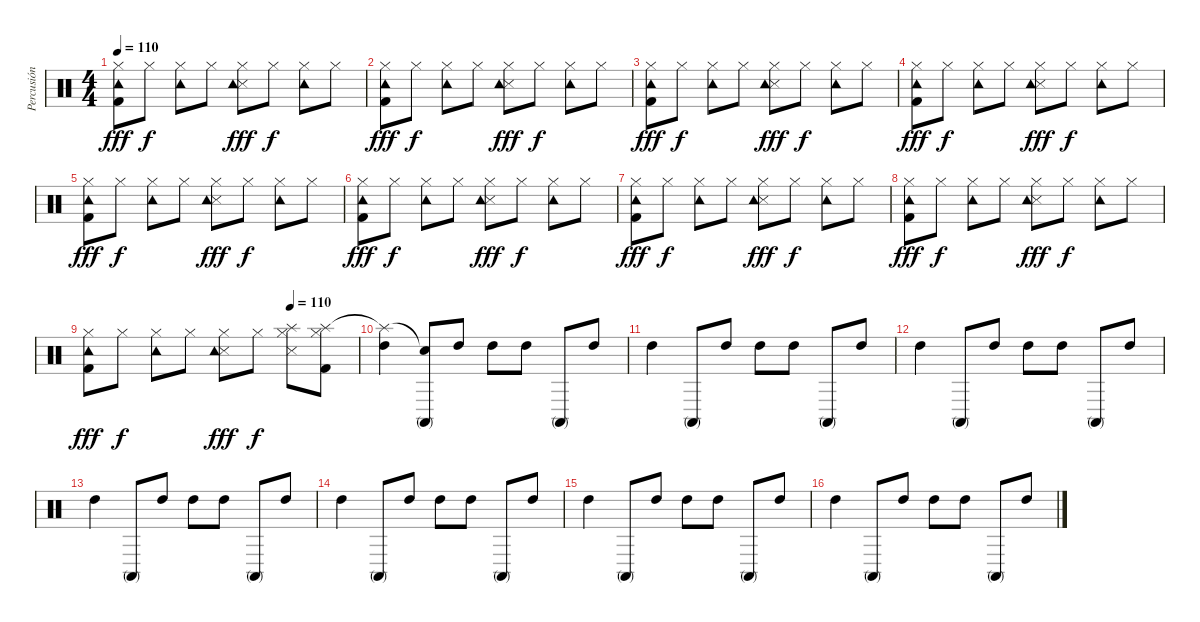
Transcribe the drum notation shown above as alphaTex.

\track ("Percusión" "Percusión") {instrument percussion}
\staff {score}
\articulation defaults
\ts (4 4)
\tempo 110
\clef neutral
\ks c
("Hi-Hat (closed)" "Kick (hit) 2" "Tambourine (hit)").8{dy fff} "Hi-Hat (closed)".8{dy f} ("Hi-Hat (closed)" "Tambourine (hit)").8 "Hi-Hat (closed)".8 ("Hi-Hat (closed)" "Snare (side stick) 3" "Tambourine (hit)").8{dy fff} "Hi-Hat (closed)".8{dy f} ("Hi-Hat (closed)" "Tambourine (hit)").8 "Hi-Hat (closed)".8 |
("Hi-Hat (closed)" "Kick (hit) 2" "Tambourine (hit)").8{dy fff} "Hi-Hat (closed)".8{dy f} ("Hi-Hat (closed)" "Tambourine (hit)").8 "Hi-Hat (closed)".8 ("Hi-Hat (closed)" "Snare (side stick) 3" "Tambourine (hit)").8{dy fff} "Hi-Hat (closed)".8{dy f} ("Hi-Hat (closed)" "Tambourine (hit)").8 "Hi-Hat (closed)".8 |
("Hi-Hat (closed)" "Kick (hit) 2" "Tambourine (hit)").8{dy fff} "Hi-Hat (closed)".8{dy f} ("Hi-Hat (closed)" "Tambourine (hit)").8 "Hi-Hat (closed)".8 ("Hi-Hat (closed)" "Snare (side stick) 3" "Tambourine (hit)").8{dy fff} "Hi-Hat (closed)".8{dy f} ("Hi-Hat (closed)" "Tambourine (hit)").8 "Hi-Hat (closed)".8 |
("Hi-Hat (closed)" "Kick (hit) 2" "Tambourine (hit)").8{dy fff} "Hi-Hat (closed)".8{dy f} ("Hi-Hat (closed)" "Tambourine (hit)").8 "Hi-Hat (closed)".8 ("Hi-Hat (closed)" "Snare (side stick) 3" "Tambourine (hit)").8{dy fff} "Hi-Hat (closed)".8{dy f} ("Hi-Hat (closed)" "Tambourine (hit)").8 "Hi-Hat (closed)".8 |
("Hi-Hat (closed)" "Kick (hit) 2" "Tambourine (hit)").8{dy fff} "Hi-Hat (closed)".8{dy f} ("Hi-Hat (closed)" "Tambourine (hit)").8 "Hi-Hat (closed)".8 ("Hi-Hat (closed)" "Snare (side stick) 3" "Tambourine (hit)").8{dy fff} "Hi-Hat (closed)".8{dy f} ("Hi-Hat (closed)" "Tambourine (hit)").8 "Hi-Hat (closed)".8 |
("Hi-Hat (closed)" "Kick (hit) 2" "Tambourine (hit)").8{dy fff} "Hi-Hat (closed)".8{dy f} ("Hi-Hat (closed)" "Tambourine (hit)").8 "Hi-Hat (closed)".8 ("Hi-Hat (closed)" "Snare (side stick) 3" "Tambourine (hit)").8{dy fff} "Hi-Hat (closed)".8{dy f} ("Hi-Hat (closed)" "Tambourine (hit)").8 "Hi-Hat (closed)".8 |
("Hi-Hat (closed)" "Kick (hit) 2" "Tambourine (hit)").8{dy fff} "Hi-Hat (closed)".8{dy f} ("Hi-Hat (closed)" "Tambourine (hit)").8 "Hi-Hat (closed)".8 ("Hi-Hat (closed)" "Snare (side stick) 3" "Tambourine (hit)").8{dy fff} "Hi-Hat (closed)".8{dy f} ("Hi-Hat (closed)" "Tambourine (hit)").8 "Hi-Hat (closed)".8 |
("Hi-Hat (closed)" "Kick (hit) 2" "Tambourine (hit)").8{dy fff} "Hi-Hat (closed)".8{dy f} ("Hi-Hat (closed)" "Tambourine (hit)").8 "Hi-Hat (closed)".8 ("Hi-Hat (closed)" "Snare (side stick) 3" "Tambourine (hit)").8{dy fff} "Hi-Hat (closed)".8{dy f} ("Hi-Hat (closed)" "Tambourine (hit)").8 "Hi-Hat (closed)".8 |
\tempo (110 0.75)
("Hi-Hat (closed)" "Kick (hit) 2" "Tambourine (hit)").8{dy fff} "Hi-Hat (closed)".8{dy f} ("Hi-Hat (closed)" "Tambourine (hit)").8 "Hi-Hat (closed)".8 ("Hi-Hat (closed)" "Snare (side stick) 3" "Tambourine (hit)").8{dy fff} "Hi-Hat (closed)".8{dy f} ("Hi-Hat (closed)" "Snare (side stick) 3" "Splash (hit)").8 ("Hi-Hat (closed)" "Splash (hit)" "Kick (hit) 2").8 |
("High Tom (hit)" "Splash (hit)"{t}).4{volume 5} ("Conga high (mute)" "Snare (hit)"{t}).8 "High Tom (hit)".8 "High Tom (hit)".8 "High Tom (hit)".8 "Conga high (mute)".8 "High Tom (hit)".8 |
"High Tom (hit)".4 "Conga high (mute)".8 "High Tom (hit)".8 "High Tom (hit)".8 "High Tom (hit)".8 "Conga high (mute)".8 "High Tom (hit)".8 |
"High Tom (hit)".4 "Conga high (mute)".8 "High Tom (hit)".8 "High Tom (hit)".8 "High Tom (hit)".8 "Conga high (mute)".8 "High Tom (hit)".8 |
"High Tom (hit)".4 "Conga high (mute)".8 "High Tom (hit)".8 "High Tom (hit)".8 "High Tom (hit)".8 "Conga high (mute)".8 "High Tom (hit)".8 |
"High Tom (hit)".4 "Conga high (mute)".8 "High Tom (hit)".8 "High Tom (hit)".8 "High Tom (hit)".8 "Conga high (mute)".8 "High Tom (hit)".8 |
"High Tom (hit)".4 "Conga high (mute)".8 "High Tom (hit)".8 "High Tom (hit)".8 "High Tom (hit)".8 "Conga high (mute)".8 "High Tom (hit)".8 |
"High Tom (hit)".4 "Conga high (mute)".8 "High Tom (hit)".8 "High Tom (hit)".8 "High Tom (hit)".8 "Conga high (mute)".8 "High Tom (hit)".8
